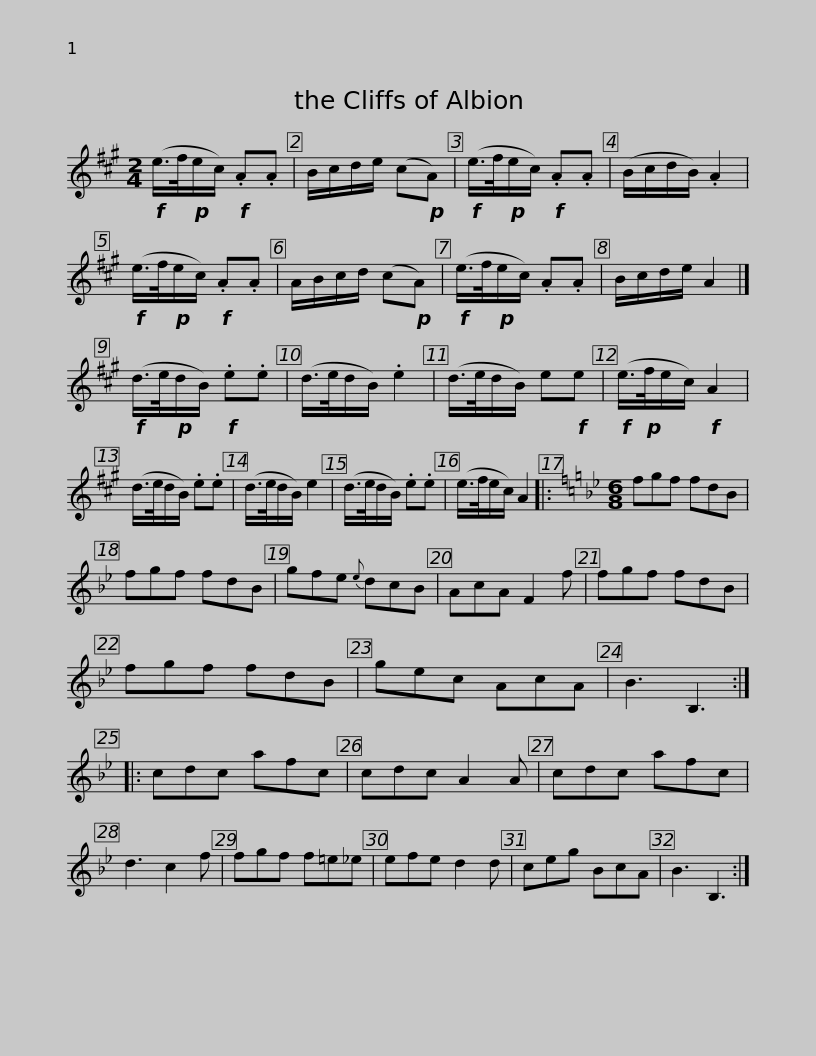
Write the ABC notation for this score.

X:1
L:1/8
M:2/4
I:linebreak $
K:A
V:1 treble
V:1
!f! (e/>f/!p!e/c/)!f! .A.A | B/c/d/e/ (c!p!A) |!f! (e/>f/!p!e/c/)!f! .A.A | (B/c/d/B/) .A2 |!f! (e/>f/!p!e/c/)!f! .A.A | %5
 A/B/c/d/ (c!p!A) |!f! (e/>f/!p!e/c/) .A.A |$ B/c/d/e/ A2 |]!f! (d/>e/!p!d/B/)!f! .e.e | (d/>e/d/B/) .e2 | %10
 (d/>e/d/B/) e!f!e |!f! (e/>!p!f/e/c/)!f! A2 | (d/>e/d/B/) .e.e | (d/>e/d/B/) e2 | (d/>e/d/B/) .e.e |$ %15
 (e/>f/e/c/) A2 |:[K:Bb][M:6/8] fgf fdB | fgf fdB | gfe{e} dcB | AcA F2 f | %20
 fgf fdB | fgf fdB |$ gec AcA | B3 B,3 :: cdc afc | %25
 cdc A2 A | cdc afc | d3 c2 f | fgf f=e_e | efe d2 d |$ %30
 ceg BcA | B3 B,3 :| %32
